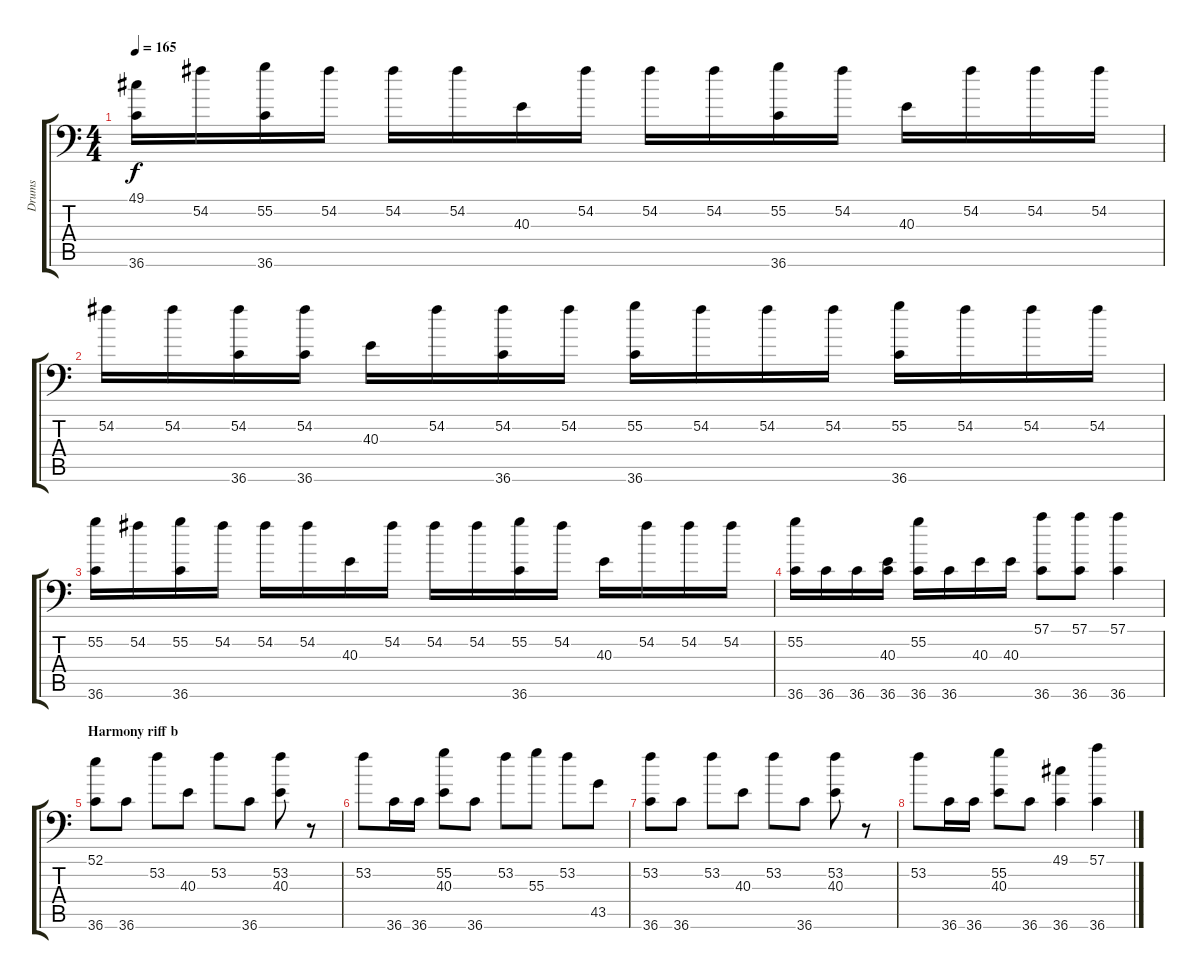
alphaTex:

\track ("Drums" "Drums") {instrument acousticgrandpiano}
\staff {score tabs}
\tuning (C-1 C-1 C-1 C-1 C-1 C-1) {hide}
\ts (4 4)
\tempo 165
\clef f4
\ks c
(49.1 36.6).16{dy f} 54.2.16 (55.2 36.6).16 54.2.16 54.2.16 54.2.16 40.3.16 54.2.16 54.2.16 54.2.16 (55.2 36.6).16 54.2.16 40.3.16 54.2.16 54.2.16 54.2.16 |
54.2.16 54.2.16 (54.2 36.6).16 (54.2 36.6).16 40.3.16 54.2.16 (54.2 36.6).16 54.2.16 (55.2 36.6).16 54.2.16 54.2.16 54.2.16 (55.2 36.6).16 54.2.16 54.2.16 54.2.16 |
(55.2 36.6).16 54.2.16 (55.2 36.6).16 54.2.16 54.2.16 54.2.16 40.3.16 54.2.16 54.2.16 54.2.16 (55.2 36.6).16 54.2.16 40.3.16 54.2.16 54.2.16 54.2.16 |
(55.2 36.6).16 36.6.16 36.6.16 (40.3 36.6).16 (55.2 36.6).16 36.6.16 40.3.16 40.3.16 (57.1 36.6).8 (57.1 36.6).8 (57.1 36.6).4 |
\section ("" "Harmony riff b")
(52.1 36.6).8 36.6.8 53.2.8 40.3.8 53.2.8 36.6.8 (53.2 40.3).8 r.8 |
53.2.8 36.6.16 36.6.16 (55.2 40.3).8 36.6.8 53.2.8 55.3.8 53.2.8 43.5.8 |
(53.2 36.6).8 36.6.8 53.2.8 40.3.8 53.2.8 36.6.8 (53.2 40.3).8 r.8 |
53.2.8 36.6.16 36.6.16 (55.2 40.3).8 36.6.8 (49.1 36.6).4 (57.1 36.6).4
